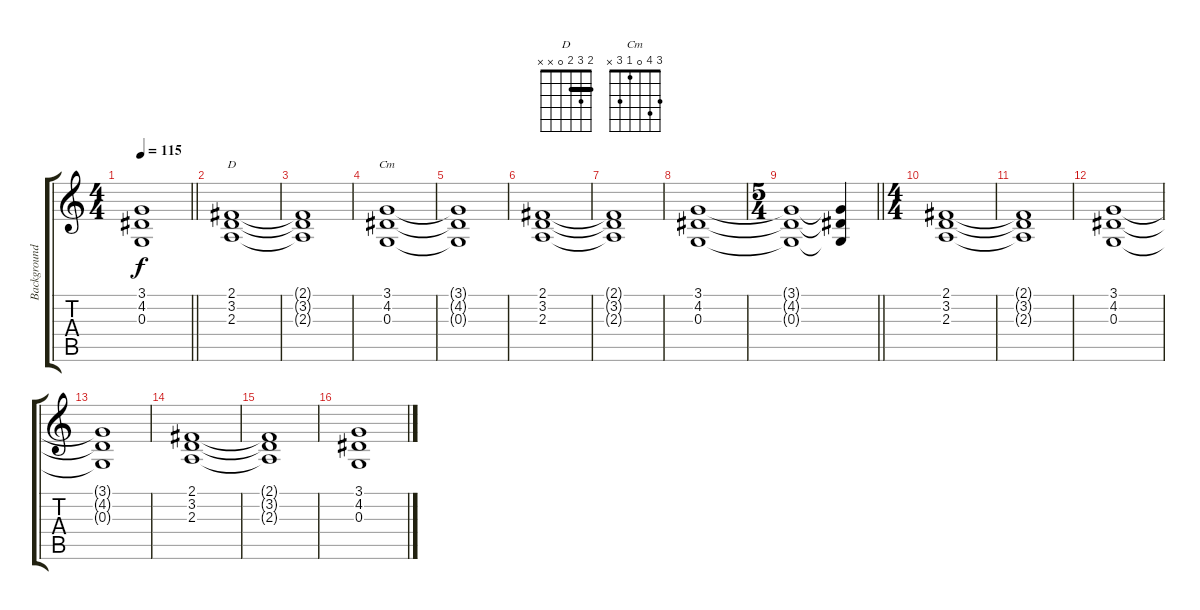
\track ("Background" "Background") {instrument pad2warm}
\staff {score tabs}
\tuning (E4 B3 G3 D3 A2 E2) {hide}
\chord ("D" 2 3 2 0 x x) {barre 2}
\chord ("Cm" 3 4 0 1 3 x)
\ts (4 4)
\tempo 115
\clef g2
\barLineRight lightlight
\ks c
(3.1{t} 4.2{t} 0.3{t}).1{dy f} |
\section ("" "")
(2.1 3.2 2.3).1{ch "D"} |
(2.1{t} 3.2{t} 2.3{t}).1 |
(3.1 4.2 0.3).1{ch "Cm"} |
(3.1{t} 4.2{t} 0.3{t}).1 |
(2.1 3.2 2.3).1 |
(2.1{t} 3.2{t} 2.3{t}).1 |
(3.1 4.2 0.3).1 |
\ts (5 4)
\barLineRight lightlight
(3.1{t} 4.2{t} 0.3{t}).1 (3.1{t} 4.2{t} 0.3{t}).4 |
\ts (4 4)
\section ("" "")
(2.1 3.2 2.3).1 |
(2.1{t} 3.2{t} 2.3{t}).1 |
(3.1 4.2 0.3).1 |
(3.1{t} 4.2{t} 0.3{t}).1 |
(2.1 3.2 2.3).1 |
(2.1{t} 3.2{t} 2.3{t}).1 |
(3.1 4.2 0.3).1
